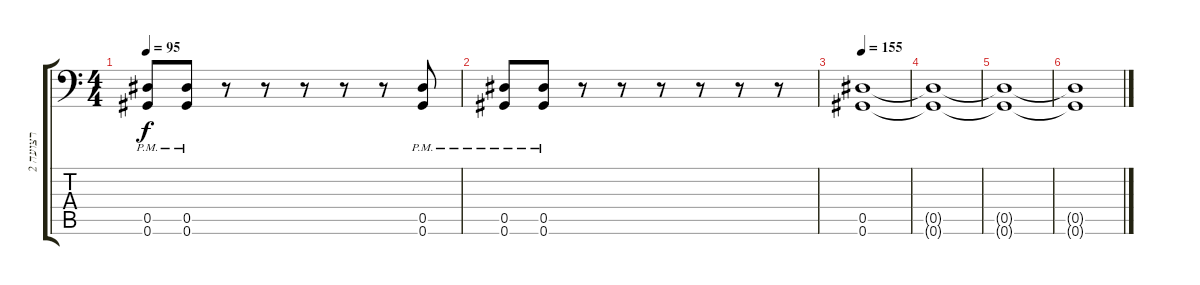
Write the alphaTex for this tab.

\track ("רצועה 2" "רצועה 2") {instrument distortionguitar}
\staff {score tabs}
\tuning (Bb3 F3 Db3 Ab2 Eb2 Ab1) {hide}
\ts (4 4)
\tempo 95
\clef f4
\ks c
(0.5{pm} 0.6{pm}).8{dy f} (0.5{pm} 0.6{pm}).8 r.8 r.8 r.8 r.8 r.8 (0.5{pm} 0.6{pm}).8 |
(0.5{pm} 0.6{pm}).8 (0.5{pm} 0.6{pm}).8 r.8 r.8 r.8 r.8 r.8 r.8 |
\tempo 155
(0.5 0.6).1 |
(0.5{t} 0.6{t}).1 |
(0.5{t} 0.6{t}).1 |
(0.5{t} 0.6{t}).1
